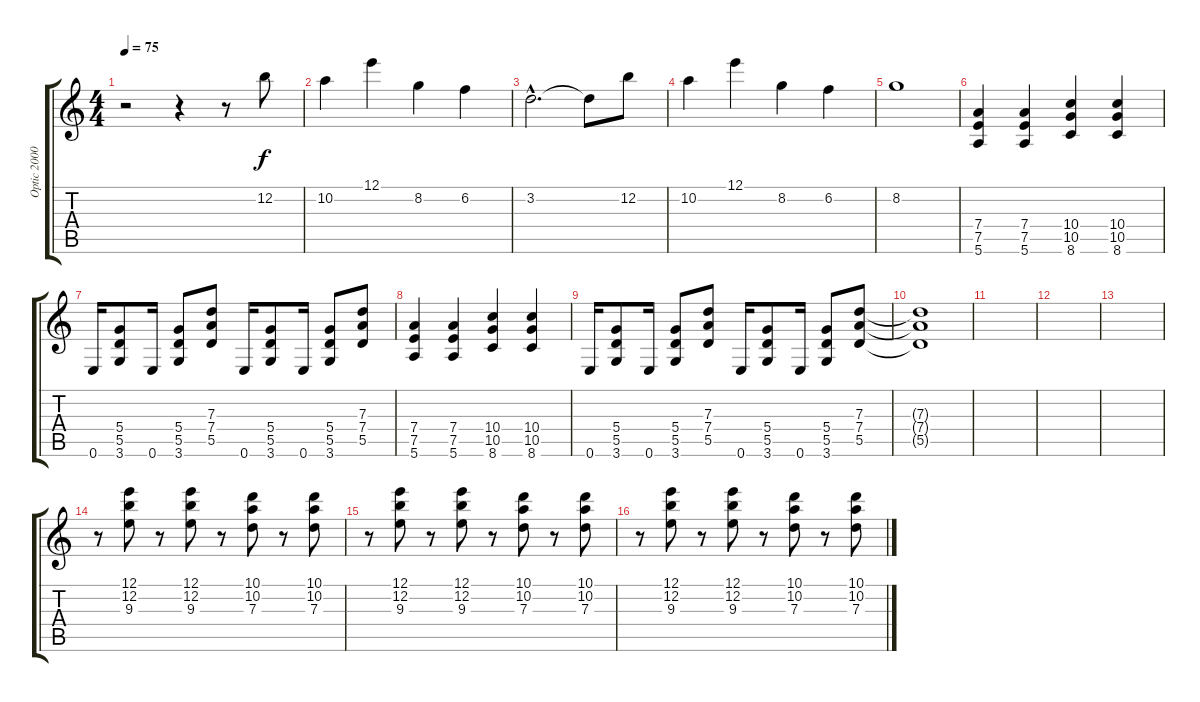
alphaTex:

\track ("Optic 2000" "Optic 2000") {instrument distortionguitar}
\staff {score tabs}
\tuning (E4 B3 G3 D3 A2 E2) {hide}
\ts (4 4)
\tempo 75
\clef g2
\ks c
r.2{dy f volume 8} r.4 r.8 12.2.8 |
10.2.4 12.1.4 8.2.4 6.2.4 |
3.2{hac}.2{d} 3.2{t}.8 12.2.8 |
10.2.4 12.1.4 8.2.4 6.2.4 |
8.2.1 |
(7.4 7.5 5.6).4 (7.4 7.5 5.6).4 (10.4 10.5 8.6).4 (10.4 10.5 8.6).4 |
0.6.16 (5.4 5.5 3.6).8 0.6.16 (5.4 5.5 3.6).8 (7.3 7.4 5.5).8 0.6.16 (5.4 5.5 3.6).8 0.6.16 (5.4 5.5 3.6).8 (7.3 7.4 5.5).8 |
(7.4 7.5 5.6).4 (7.4 7.5 5.6).4 (10.4 10.5 8.6).4 (10.4 10.5 8.6).4 |
0.6.16 (5.4 5.5 3.6).8 0.6.16 (5.4 5.5 3.6).8 (7.3 7.4 5.5).8 0.6.16 (5.4 5.5 3.6).8 0.6.16 (5.4 5.5 3.6).8 (7.3 7.4 5.5).8 |
(7.3{t} 7.4{t} 5.5{t}).1 |
|
|
|
r.8{volume 11 instrument electricguitarclean} (12.1 12.2 9.3).8 r.8 (12.1 12.2 9.3).8 r.8 (10.1 10.2 7.3).8 r.8 (10.1 10.2 7.3).8 |
r.8{volume 11 instrument electricguitarclean} (12.1 12.2 9.3).8 r.8 (12.1 12.2 9.3).8 r.8 (10.1 10.2 7.3).8 r.8 (10.1 10.2 7.3).8 |
r.8{volume 11 instrument electricguitarclean} (12.1 12.2 9.3).8 r.8 (12.1 12.2 9.3).8 r.8 (10.1 10.2 7.3).8 r.8 (10.1 10.2 7.3).8
